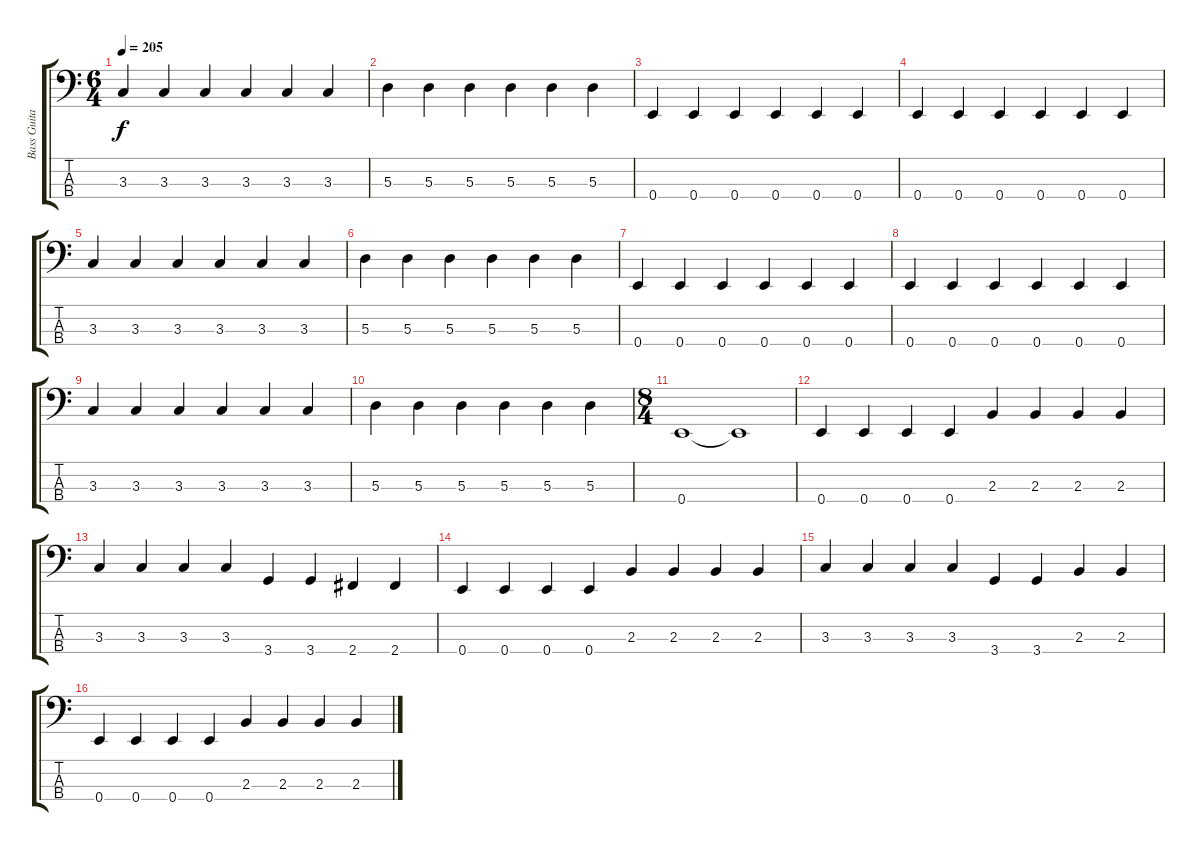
\track ("Bass Guitar" "Bass Guita") {instrument electricbassfinger}
\staff {score tabs}
\tuning (G2 D2 A1 E1) {hide}
\ts (6 4)
\tempo 205
\clef f4
\ks c
3.3.4{dy f} 3.3.4 3.3.4 3.3.4 3.3.4 3.3.4 |
5.3.4 5.3.4 5.3.4 5.3.4 5.3.4 5.3.4 |
0.4.4 0.4.4 0.4.4 0.4.4 0.4.4 0.4.4 |
0.4.4 0.4.4 0.4.4 0.4.4 0.4.4 0.4.4 |
3.3.4 3.3.4 3.3.4 3.3.4 3.3.4 3.3.4 |
5.3.4 5.3.4 5.3.4 5.3.4 5.3.4 5.3.4 |
0.4.4 0.4.4 0.4.4 0.4.4 0.4.4 0.4.4 |
0.4.4 0.4.4 0.4.4 0.4.4 0.4.4 0.4.4 |
3.3.4 3.3.4 3.3.4 3.3.4 3.3.4 3.3.4 |
5.3.4 5.3.4 5.3.4 5.3.4 5.3.4 5.3.4 |
\ts (8 4)
0.4.1 0.4{t}.1 |
0.4.4 0.4.4 0.4.4 0.4.4 2.3.4 2.3.4 2.3.4 2.3.4 |
3.3.4 3.3.4 3.3.4 3.3.4 3.4.4 3.4.4 2.4.4 2.4.4 |
0.4.4 0.4.4 0.4.4 0.4.4 2.3.4 2.3.4 2.3.4 2.3.4 |
3.3.4 3.3.4 3.3.4 3.3.4 3.4.4 3.4.4 2.3.4 2.3.4 |
0.4.4 0.4.4 0.4.4 0.4.4 2.3.4 2.3.4 2.3.4 2.3.4
